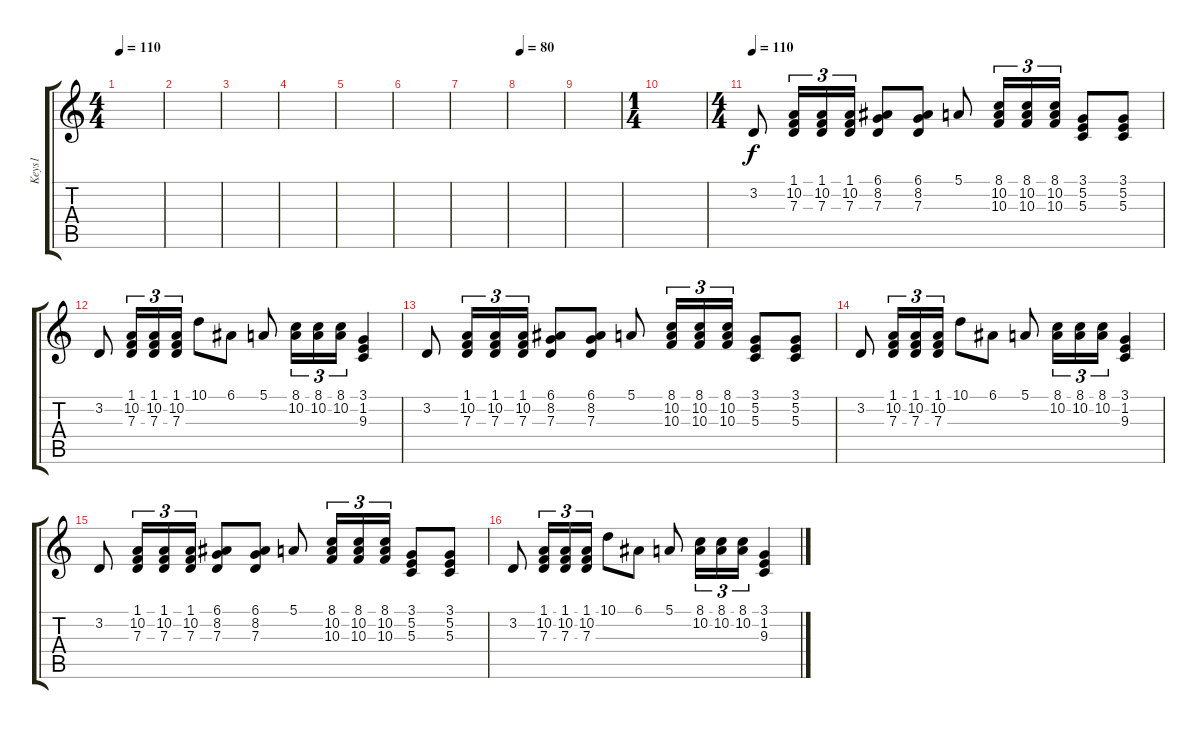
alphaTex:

\track ("Keys1" "Keys1") {instrument brasssection}
\staff {score tabs}
\tuning (E4 B3 G3 D3 A2 E2) {hide}
\ts (4 4)
\tempo 110
\clef g2
\ks c
|
|
|
|
|
|
|
\tempo 80
|
|
\ts (1 4)
|
\ts (4 4)
\tempo 110
3.2.8 (1.1 10.2 7.3).16{tu (3 2)} (1.1 10.2 7.3).16{tu (3 2)} (1.1 10.2 7.3).16{tu (3 2)} (6.1 8.2 7.3).8 (6.1 8.2 7.3).8 5.1.8 (8.1 10.2 10.3).16{tu (3 2)} (8.1 10.2 10.3).16{tu (3 2)} (8.1 10.2 10.3).16{tu (3 2)} (3.1 5.2 5.3).8 (3.1 5.2 5.3).8 |
3.2.8 (1.1 10.2 7.3).16{tu (3 2)} (1.1 10.2 7.3).16{tu (3 2)} (1.1 10.2 7.3).16{tu (3 2)} 10.1.8 6.1.8 5.1.8 (8.1 10.2).16{tu (3 2)} (8.1 10.2).16{tu (3 2)} (8.1 10.2).16{tu (3 2)} (3.1 1.2 9.3).4 |
3.2.8 (1.1 10.2 7.3).16{tu (3 2)} (1.1 10.2 7.3).16{tu (3 2)} (1.1 10.2 7.3).16{tu (3 2)} (6.1 8.2 7.3).8 (6.1 8.2 7.3).8 5.1.8 (8.1 10.2 10.3).16{tu (3 2)} (8.1 10.2 10.3).16{tu (3 2)} (8.1 10.2 10.3).16{tu (3 2)} (3.1 5.2 5.3).8 (3.1 5.2 5.3).8 |
3.2.8 (1.1 10.2 7.3).16{tu (3 2)} (1.1 10.2 7.3).16{tu (3 2)} (1.1 10.2 7.3).16{tu (3 2)} 10.1.8 6.1.8 5.1.8 (8.1 10.2).16{tu (3 2)} (8.1 10.2).16{tu (3 2)} (8.1 10.2).16{tu (3 2)} (3.1 1.2 9.3).4 |
3.2.8 (1.1 10.2 7.3).16{tu (3 2)} (1.1 10.2 7.3).16{tu (3 2)} (1.1 10.2 7.3).16{tu (3 2)} (6.1 8.2 7.3).8 (6.1 8.2 7.3).8 5.1.8 (8.1 10.2 10.3).16{tu (3 2)} (8.1 10.2 10.3).16{tu (3 2)} (8.1 10.2 10.3).16{tu (3 2)} (3.1 5.2 5.3).8 (3.1 5.2 5.3).8 |
3.2.8 (1.1 10.2 7.3).16{tu (3 2)} (1.1 10.2 7.3).16{tu (3 2)} (1.1 10.2 7.3).16{tu (3 2)} 10.1.8 6.1.8 5.1.8 (8.1 10.2).16{tu (3 2)} (8.1 10.2).16{tu (3 2)} (8.1 10.2).16{tu (3 2)} (3.1 1.2 9.3).4
